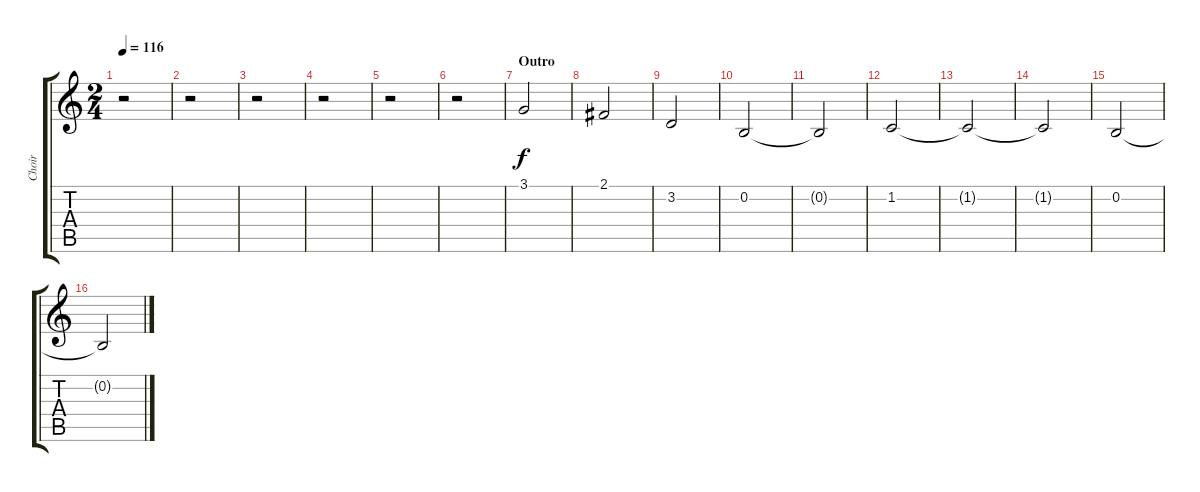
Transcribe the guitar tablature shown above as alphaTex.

\track ("Choir" "Choir") {instrument choiraahs}
\staff {score tabs}
\tuning (E4 B3 G3 D3 A2 E2) {hide}
\ts (2 4)
\tempo 116
\clef g2
\ks c
r.2{dy f} |
r.2 |
r.2 |
r.2 |
r.2 |
r.2{volume 8} |
\section ("" "Outro")
3.1.2 |
2.1.2 |
3.2.2 |
0.2.2 |
0.2{t}.2 |
1.2.2 |
1.2{t}.2 |
1.2{t}.2 |
0.2.2 |
0.2{t}.2{volume 0}
